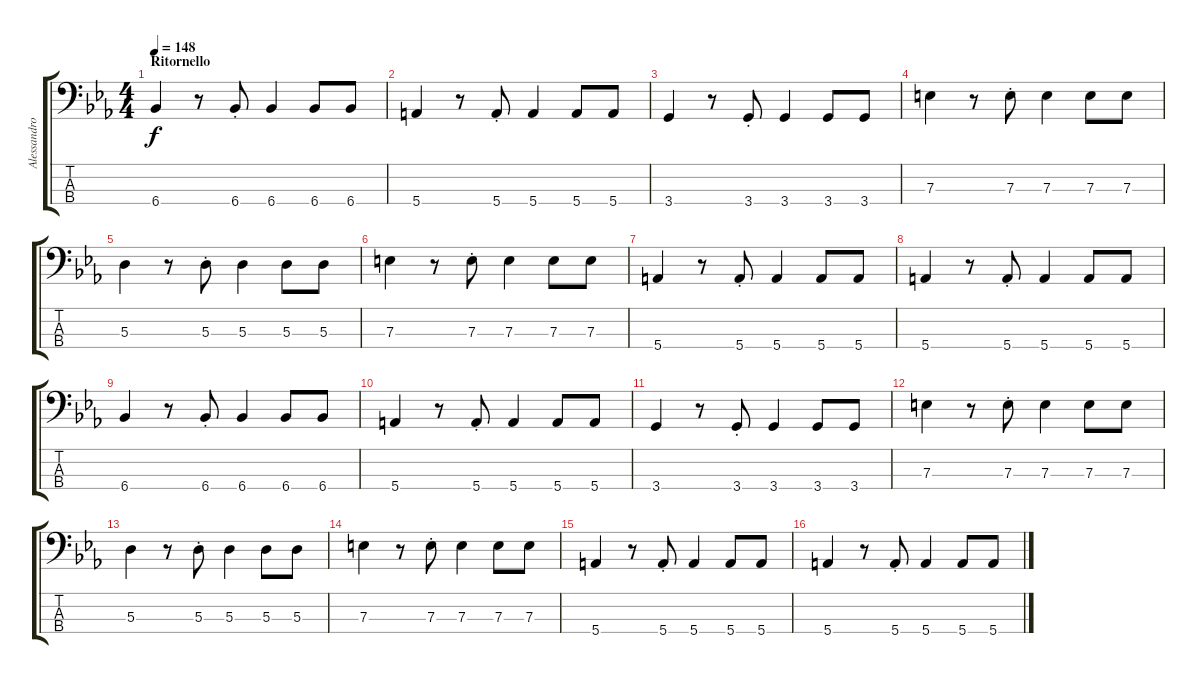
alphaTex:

\track ("Alessandro Majorino [Basso]" "Alessandro") {instrument electricbassfinger}
\staff {score tabs}
\tuning (G2 D2 A1 E1) {hide}
\ts (4 4)
\section ("" "Ritornello")
\tempo 148
\clef f4
\ks cminor
6.4.4{dy f} r.8 6.4{st}.8 6.4.4 6.4.8 6.4.8 |
5.4.4 r.8 5.4{st}.8 5.4.4 5.4.8 5.4.8 |
3.4.4 r.8 3.4{st}.8 3.4.4 3.4.8 3.4.8 |
7.3.4 r.8 7.3{st}.8 7.3.4 7.3.8 7.3.8 |
5.3.4 r.8 5.3{st}.8 5.3.4 5.3.8 5.3.8 |
7.3.4 r.8 7.3{st}.8 7.3.4 7.3.8 7.3.8 |
5.4.4 r.8 5.4{st}.8 5.4.4 5.4.8 5.4.8 |
5.4.4 r.8 5.4{st}.8 5.4.4 5.4.8 5.4.8 |
6.4.4 r.8 6.4{st}.8 6.4.4 6.4.8 6.4.8 |
5.4.4 r.8 5.4{st}.8 5.4.4 5.4.8 5.4.8 |
3.4.4 r.8 3.4{st}.8 3.4.4 3.4.8 3.4.8 |
7.3.4 r.8 7.3{st}.8 7.3.4 7.3.8 7.3.8 |
5.3.4 r.8 5.3{st}.8 5.3.4 5.3.8 5.3.8 |
7.3.4 r.8 7.3{st}.8 7.3.4 7.3.8 7.3.8 |
5.4.4 r.8 5.4{st}.8 5.4.4 5.4.8 5.4.8 |
5.4.4 r.8 5.4{st}.8 5.4.4 5.4.8 5.4.8
